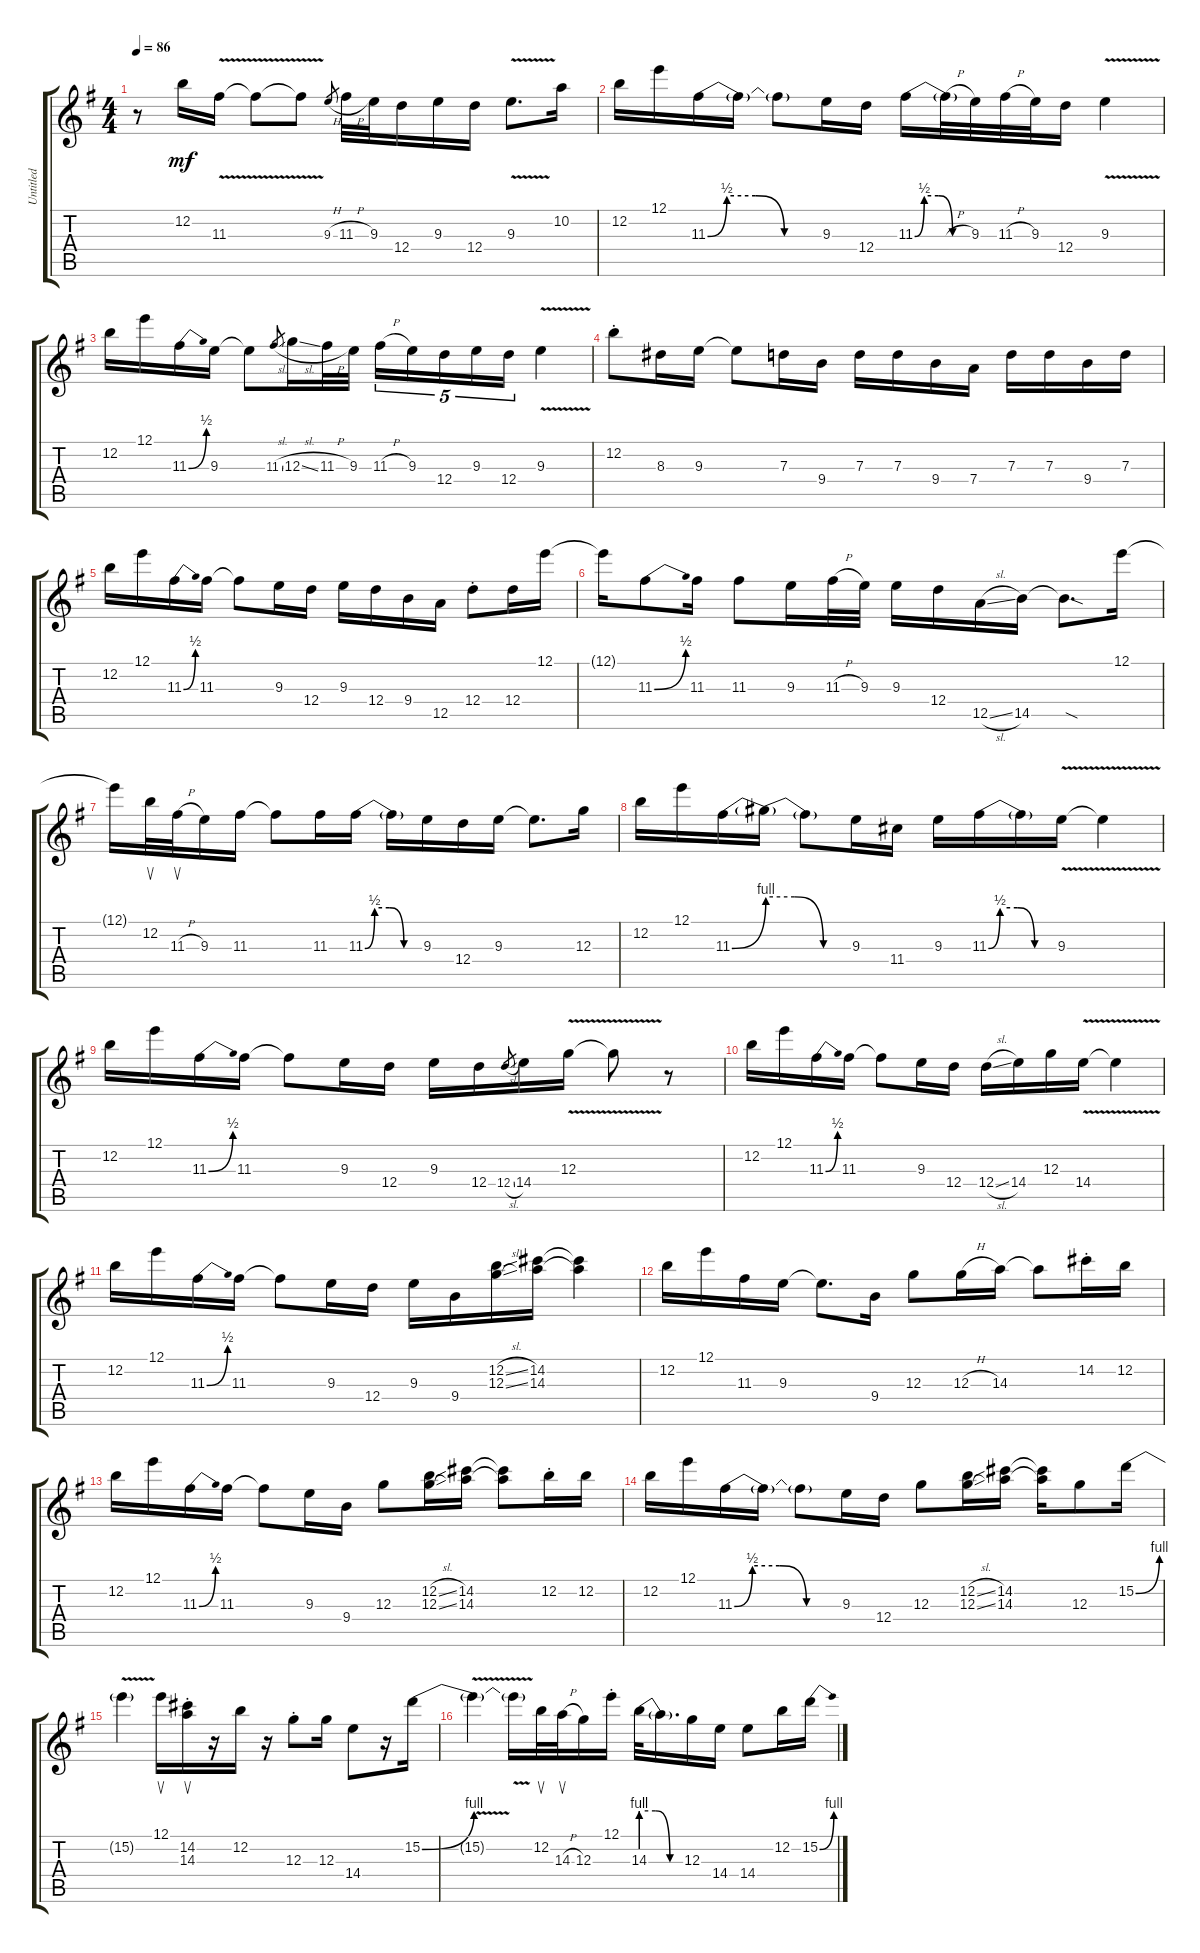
\track ("Untitled" "Untitled") {instrument distortionguitar}
\staff {score tabs}
\tuning (E4 B3 G3 D3 A2 E2) {hide}
\ts (4 4)
\tempo 86
\clef g2
\ks g
r.8{dy mf} 12.2.16 11.3{v}.16 11.3{v t}.8 11.3{t}.8 9.3{h}.8{gr} 11.3{h}.32 9.3.32 12.4.16 9.3.16 12.4.16 9.3{v}.8{d} 10.2.16 |
12.2.16 12.1.16 11.3{be (custom 0 0 10 2 25 2 40 0 60 0)}.16 11.3{t}.16 11.3{t}.8 9.3.16 12.4.16 11.3{be (custom 0 0 10 2 25 2 40 0 60 0)}.16 11.3{h t}.32 9.3.32 11.3{h}.32 9.3.32 12.4.16 9.3{v}.4 |
12.2.16 12.1.16 11.3{be (bend 0 0 60 2)}.16 9.3.16 9.3{t}.8 11.3{sl}.8{gr} 12.3{sl}.16 11.3{h}.32 9.3.32 11.3{h}.16{tu (5 4)} 9.3.16{tu (5 4)} 12.4.16{tu (5 4)} 9.3.16{tu (5 4)} 12.4.16{tu (5 4)} 9.3{v}.4 |
12.2{st}.8 8.3.16 9.3.16 9.3{t}.8 7.3.16 9.4.16 7.3.16 7.3.16 9.4.16 7.4.16 7.3.16 7.3.16 9.4.16 7.3.16 |
12.2.16 12.1.16 11.3{be (bend 0 0 60 2)}.16 11.3.16 11.3{t}.8 9.3.16 12.4.16 9.3.16 12.4.16 9.4.16 12.5.16 12.4{st}.8 12.4.16 12.1.16 |
12.1{t}.16 11.3{be (bend 0 0 60 2)}.8 11.3.16 11.3.8 9.3.16 11.3{h}.32 9.3.32 9.3.16 12.4.16 12.5{sl}.16 14.5.16 14.5{sod t}.8{d} 12.1.16 |
12.1{t}.16 12.2.32{su} 11.3{h}.32{su} 9.3.16 11.3.16 11.3{t}.8 11.3.16 11.3{be (custom 0 0 10 2 25 2 40 0 60 0)}.16 11.3{t}.16 9.3.16 12.4.16 9.3.16 9.3{t}.8{d} 12.3.16 |
12.2.16 12.1.16 11.3{be (bend 0 0 60 4)}.16 11.3{be (custom 0 4 20 4 40 0 60 0) t}.16 11.3{t}.8 9.3.16 11.4.16 9.3.16 11.3{be (custom 0 0 10 2 25 2 40 0 60 0)}.16 11.3{t}.16 9.3{v}.16 9.3{v t}.4 |
12.2.16 12.1.16 11.3{be (bend 0 0 60 2)}.16 11.3.16 11.3{t}.8 9.3.16 12.4.16 9.3.16 12.4.16 12.4{sl}.8{gr} 14.4.16 12.3{v}.16 12.3{v t}.8 r.8 |
12.2.16 12.1.16 11.3{be (bend 0 0 60 2)}.16 11.3.16 11.3{t}.8 9.3.16 12.4.16 12.4{sl}.16 14.4.16 12.3.16 14.4{v}.16 14.4{v t}.4 |
12.2.16 12.1.16 11.3{be (bend 0 0 60 2)}.16 11.3.16 11.3{t}.8 9.3.16 12.4.16 9.3.16 9.4.16 (12.2{sl} 12.3{sl}).16 (14.2 14.3).16 (14.2{t} 14.3{t}).4 |
12.2.16 12.1.16 11.3.16 9.3.16 9.3{t}.8{d} 9.4.16 12.3.8 12.3{h}.16 14.3.16 14.3{t}.8 14.2{st}.16 12.2.16 |
12.2.16 12.1.16 11.3{be (bend 0 0 60 2)}.16 11.3.16 11.3{t}.8 9.3.16 9.4.16 12.3.8 (12.2{sl} 12.3{sl}).16 (14.2 14.3).16 (14.2{t} 14.3{t}).8 12.2{st}.16 12.2.16 |
12.2.16 12.1.16 11.3{be (custom 0 0 10 2 25 2 40 0 60 0)}.16 11.3{t}.16 11.3{t}.8 9.3.16 12.4.16 12.3.8 (12.2{sl} 12.3{sl}).16 (14.2 14.3).16 (14.2{t} 14.3{t}).16 12.3.8 15.2{be (bend 0 0 60 4)}.16 |
15.2{v t}.4 12.1.16{su} (14.2{st} 14.3{st}).16{su} r.16 12.2.16 r.16 12.3{st}.8 12.3.16 14.4.8 r.16 15.2{be (bend 0 0 60 4)}.16 |
15.2{v t}.4 15.2{v t}.16 12.2.32{su} 14.3{h}.32{su} 12.3.16 12.1{st}.16 14.3{be (custom 0 4 20 4 40 0 60 0)}.32 14.3{t}.16{d} 12.3.16 14.4.16 14.4.8 12.2.16 15.2{be (bend 0 0 60 4)}.16
